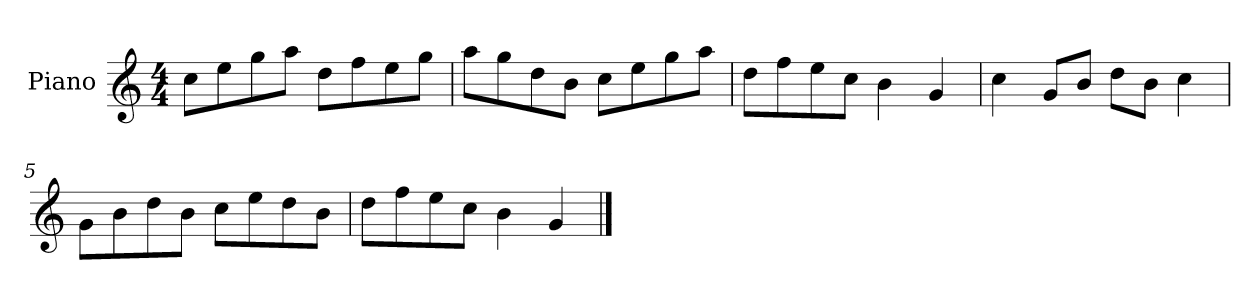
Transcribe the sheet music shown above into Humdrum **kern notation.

**kern
*part1
*staff1
*I"Piano
*I'P-no
*clefG2
*k[]
*M4/4
*MM90
=1
8cc\L
8ee\
8gg\
8aa\J
8dd\L
8ff\
8ee\
8gg\J
=2
8aa\L
8gg\
8dd\
8b\J
8cc\L
8ee\
8gg\
8aa\J
=3
8dd\L
8ff\
8ee\
8cc\J
4b\
4g/
=4
4cc\
8g/L
8b/J
8dd\L
8b\J
4cc\
=5
8g\L
8b\
8dd\
8b\J
8cc\L
8ee\
8dd\
8b\J
!!LO:LB:g=z
=6
8dd\L
8ff\
8ee\
8cc\J
4b\
4g/
==
*-
